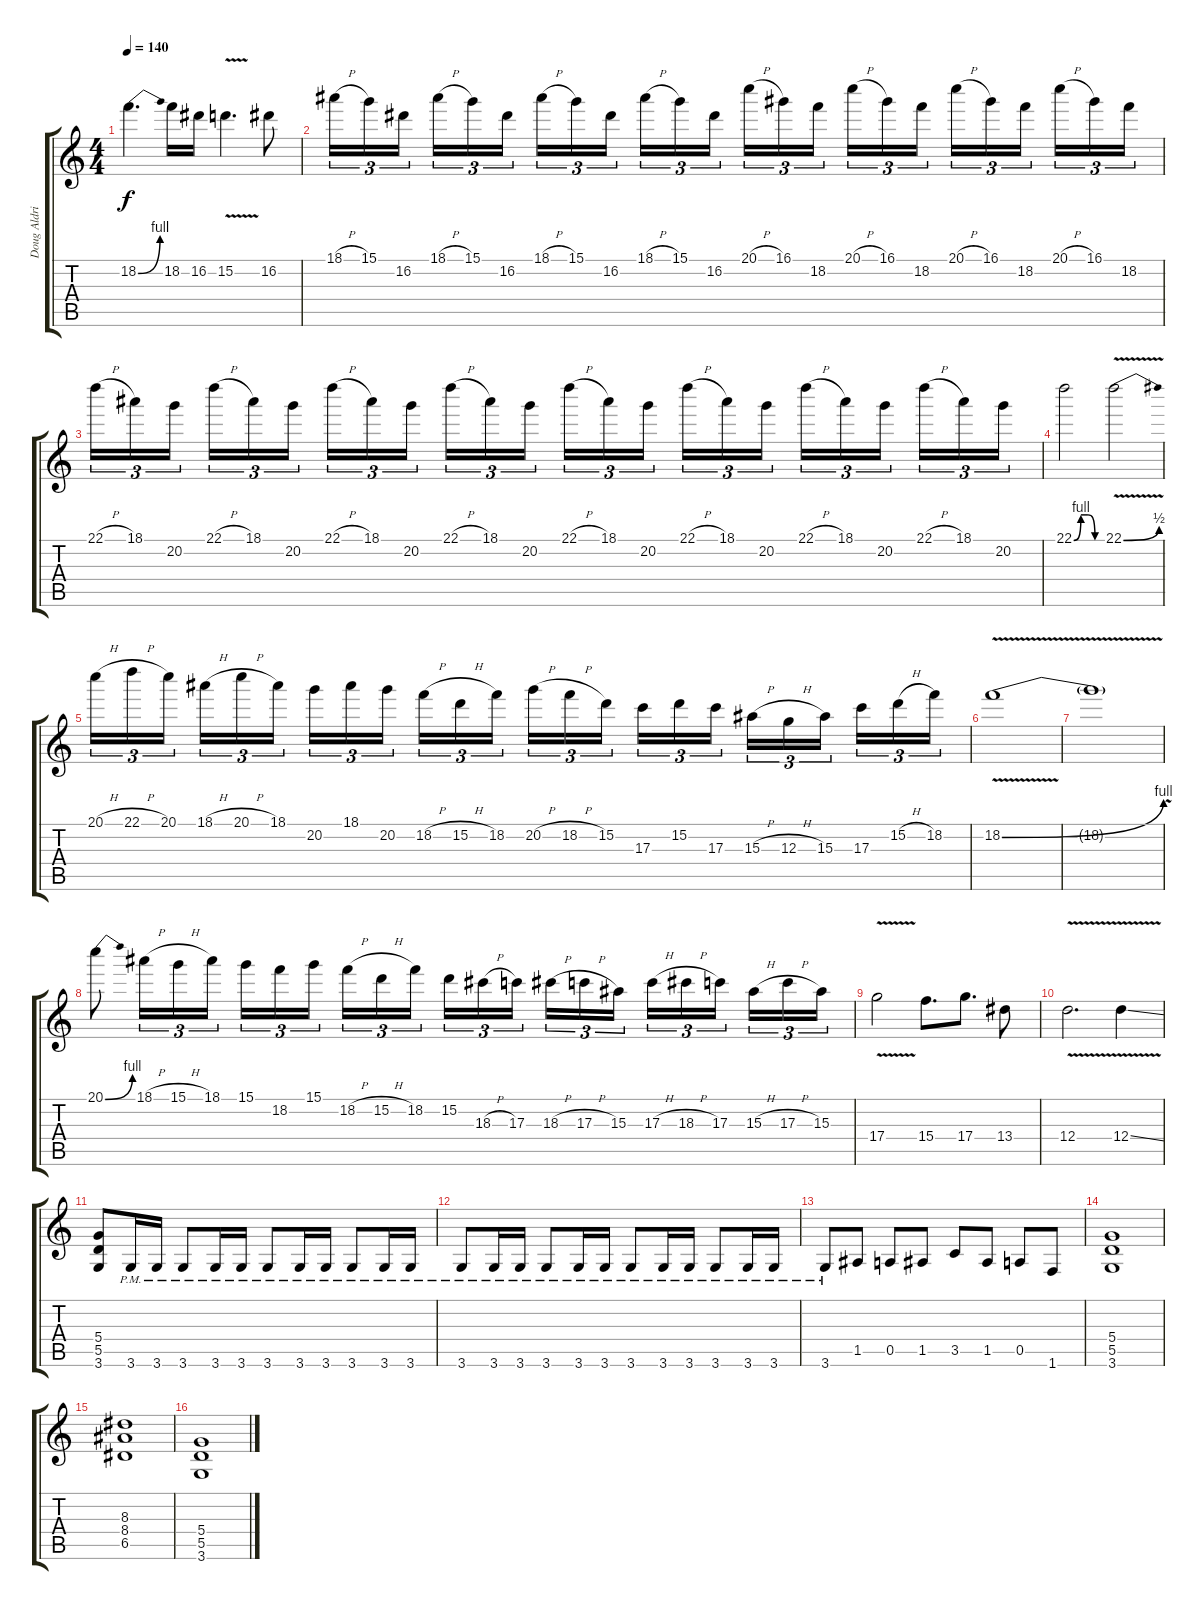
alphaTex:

\track ("Doug Aldrich II" "Doug Aldri") {instrument distortionguitar}
\staff {score tabs}
\tuning (E4 B3 G3 D3 A2 E2) {hide}
\ts (4 4)
\tempo 140
\clef g2
\ks c
18.2{be (bend 0 0 60 4)}.4{d dy f} 18.2.16 16.2.16 15.2{v}.4{d} 16.2.8 |
18.1{h}.16{tu (3 2)} 15.1.16{tu (3 2)} 16.2.16{tu (3 2)} 18.1{h}.16{tu (3 2)} 15.1.16{tu (3 2)} 16.2.16{tu (3 2)} 18.1{h}.16{tu (3 2)} 15.1.16{tu (3 2)} 16.2.16{tu (3 2)} 18.1{h}.16{tu (3 2)} 15.1.16{tu (3 2)} 16.2.16{tu (3 2)} 20.1{h}.16{tu (3 2)} 16.1.16{tu (3 2)} 18.2.16{tu (3 2)} 20.1{h}.16{tu (3 2)} 16.1.16{tu (3 2)} 18.2.16{tu (3 2)} 20.1{h}.16{tu (3 2)} 16.1.16{tu (3 2)} 18.2.16{tu (3 2)} 20.1{h}.16{tu (3 2)} 16.1.16{tu (3 2)} 18.2.16{tu (3 2)} |
22.1{h}.16{tu (3 2)} 18.1.16{tu (3 2)} 20.2.16{tu (3 2)} 22.1{h}.16{tu (3 2)} 18.1.16{tu (3 2)} 20.2.16{tu (3 2)} 22.1{h}.16{tu (3 2)} 18.1.16{tu (3 2)} 20.2.16{tu (3 2)} 22.1{h}.16{tu (3 2)} 18.1.16{tu (3 2)} 20.2.16{tu (3 2)} 22.1{h}.16{tu (3 2)} 18.1.16{tu (3 2)} 20.2.16{tu (3 2)} 22.1{h}.16{tu (3 2)} 18.1.16{tu (3 2)} 20.2.16{tu (3 2)} 22.1{h}.16{tu (3 2)} 18.1.16{tu (3 2)} 20.2.16{tu (3 2)} 22.1{h}.16{tu (3 2)} 18.1.16{tu (3 2)} 20.2.16{tu (3 2)} |
22.1{be (custom 0 0 15 4 30 4 45 0 60 0)}.2 22.1{be (bend 0 0 60 2) v}.2 |
20.1{h}.16{tu (3 2)} 22.1{h}.16{tu (3 2)} 20.1.16{tu (3 2)} 18.1{h}.16{tu (3 2)} 20.1{h}.16{tu (3 2)} 18.1.16{tu (3 2)} 20.2.16{tu (3 2)} 18.1.16{tu (3 2)} 20.2.16{tu (3 2)} 18.2{h}.16{tu (3 2)} 15.2{h}.16{tu (3 2)} 18.2.16{tu (3 2)} 20.2{h}.16{tu (3 2)} 18.2{h}.16{tu (3 2)} 15.2.16{tu (3 2)} 17.3.16{tu (3 2)} 15.2.16{tu (3 2)} 17.3.16{tu (3 2)} 15.3{h}.16{tu (3 2)} 12.3{h}.16{tu (3 2)} 15.3.16{tu (3 2)} 17.3.16{tu (3 2)} 15.2{h}.16{tu (3 2)} 18.2.16{tu (3 2)} |
18.2{be (bend 0 0 60 4) v}.1 |
18.2{v t}.1 |
20.1{be (bend 0 0 60 4)}.8 18.1{h}.16{tu (3 2)} 15.1{h}.16{tu (3 2)} 18.1.16{tu (3 2)} 15.1.16{tu (3 2)} 18.2.16{tu (3 2)} 15.1.16{tu (3 2)} 18.2{h}.16{tu (3 2)} 15.2{h}.16{tu (3 2)} 18.2.16{tu (3 2)} 15.2.16{tu (3 2)} 18.3{h}.16{tu (3 2)} 17.3.16{tu (3 2)} 18.3{h}.16{tu (3 2)} 17.3{h}.16{tu (3 2)} 15.3.16{tu (3 2)} 17.3{h}.16{tu (3 2)} 18.3{h}.16{tu (3 2)} 17.3.16{tu (3 2)} 15.3{h}.16{tu (3 2)} 17.3{h}.16{tu (3 2)} 15.3.16{tu (3 2)} |
17.4{v}.2 15.4.8{d} 17.4.8{d} 13.4.8 |
12.4{v}.2{d} 12.4{v ss}.4 |
(5.4 5.5 3.6).8 3.6{pm}.16 3.6{pm}.16 3.6{pm}.8 3.6{pm}.16 3.6{pm}.16 3.6{pm}.8 3.6{pm}.16 3.6{pm}.16 3.6{pm}.8 3.6{pm}.16 3.6{pm}.16 |
3.6{pm}.8 3.6{pm}.16 3.6{pm}.16 3.6{pm}.8 3.6{pm}.16 3.6{pm}.16 3.6{pm}.8 3.6{pm}.16 3.6{pm}.16 3.6{pm}.8 3.6{pm}.16 3.6{pm}.16 |
3.6{pm}.8 1.5.8 0.5.8 1.5.8 3.5.8 1.5.8 0.5.8 1.6.8 |
(5.4 5.5 3.6).1 |
(8.3 8.4 6.5).1 |
(5.4 5.5 3.6).1
